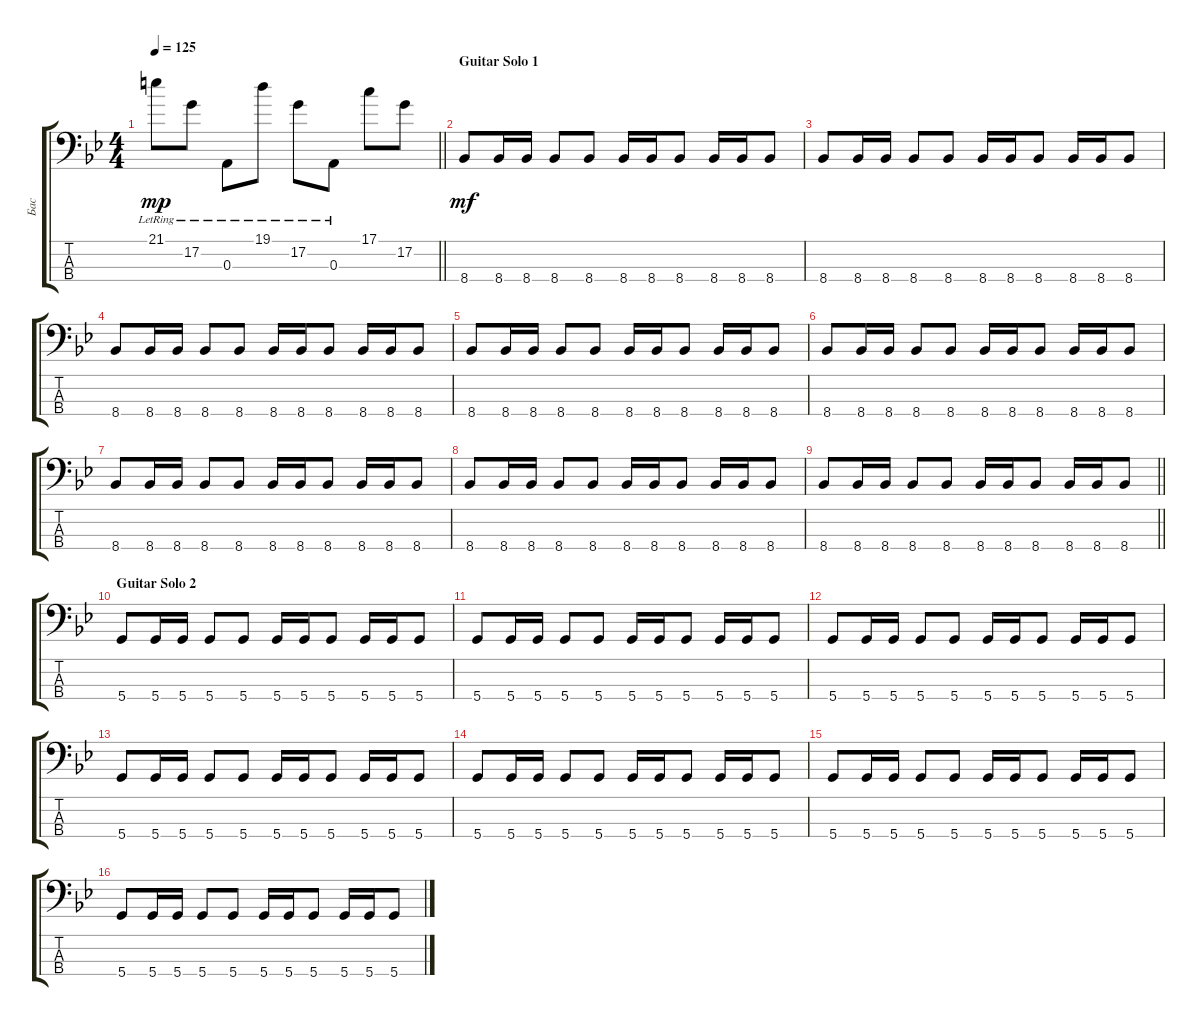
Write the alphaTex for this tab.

\track ("Бас" "Бас") {instrument electricbassfinger}
\staff {score tabs}
\tuning (G2 D2 A1 D1) {hide}
\ts (4 4)
\tempo 125
\clef f4
\barLineRight lightlight
\ks gminor
21.1{lr}.8{dy mp} 17.2{lr}.8 0.3{lr}.8 19.1{lr}.8 17.2{lr}.8 0.3{lr}.8 17.1.8 17.2.8 |
\section ("" "Guitar Solo 1")
8.4.8{dy mf} 8.4.16 8.4.16 8.4.8 8.4.8 8.4.16 8.4.16 8.4.8 8.4.16 8.4.16 8.4.8 |
8.4.8 8.4.16 8.4.16 8.4.8 8.4.8 8.4.16 8.4.16 8.4.8 8.4.16 8.4.16 8.4.8 |
8.4.8 8.4.16 8.4.16 8.4.8 8.4.8 8.4.16 8.4.16 8.4.8 8.4.16 8.4.16 8.4.8 |
8.4.8 8.4.16 8.4.16 8.4.8 8.4.8 8.4.16 8.4.16 8.4.8 8.4.16 8.4.16 8.4.8 |
8.4.8 8.4.16 8.4.16 8.4.8 8.4.8 8.4.16 8.4.16 8.4.8 8.4.16 8.4.16 8.4.8 |
8.4.8 8.4.16 8.4.16 8.4.8 8.4.8 8.4.16 8.4.16 8.4.8 8.4.16 8.4.16 8.4.8 |
8.4.8 8.4.16 8.4.16 8.4.8 8.4.8 8.4.16 8.4.16 8.4.8 8.4.16 8.4.16 8.4.8 |
\barLineRight lightlight
8.4.8 8.4.16 8.4.16 8.4.8 8.4.8 8.4.16 8.4.16 8.4.8 8.4.16 8.4.16 8.4.8 |
\section ("" "Guitar Solo 2")
5.4.8 5.4.16 5.4.16 5.4.8 5.4.8 5.4.16 5.4.16 5.4.8 5.4.16 5.4.16 5.4.8 |
5.4.8 5.4.16 5.4.16 5.4.8 5.4.8 5.4.16 5.4.16 5.4.8 5.4.16 5.4.16 5.4.8 |
5.4.8 5.4.16 5.4.16 5.4.8 5.4.8 5.4.16 5.4.16 5.4.8 5.4.16 5.4.16 5.4.8 |
5.4.8 5.4.16 5.4.16 5.4.8 5.4.8 5.4.16 5.4.16 5.4.8 5.4.16 5.4.16 5.4.8 |
5.4.8 5.4.16 5.4.16 5.4.8 5.4.8 5.4.16 5.4.16 5.4.8 5.4.16 5.4.16 5.4.8 |
5.4.8 5.4.16 5.4.16 5.4.8 5.4.8 5.4.16 5.4.16 5.4.8 5.4.16 5.4.16 5.4.8 |
5.4.8 5.4.16 5.4.16 5.4.8 5.4.8 5.4.16 5.4.16 5.4.8 5.4.16 5.4.16 5.4.8
